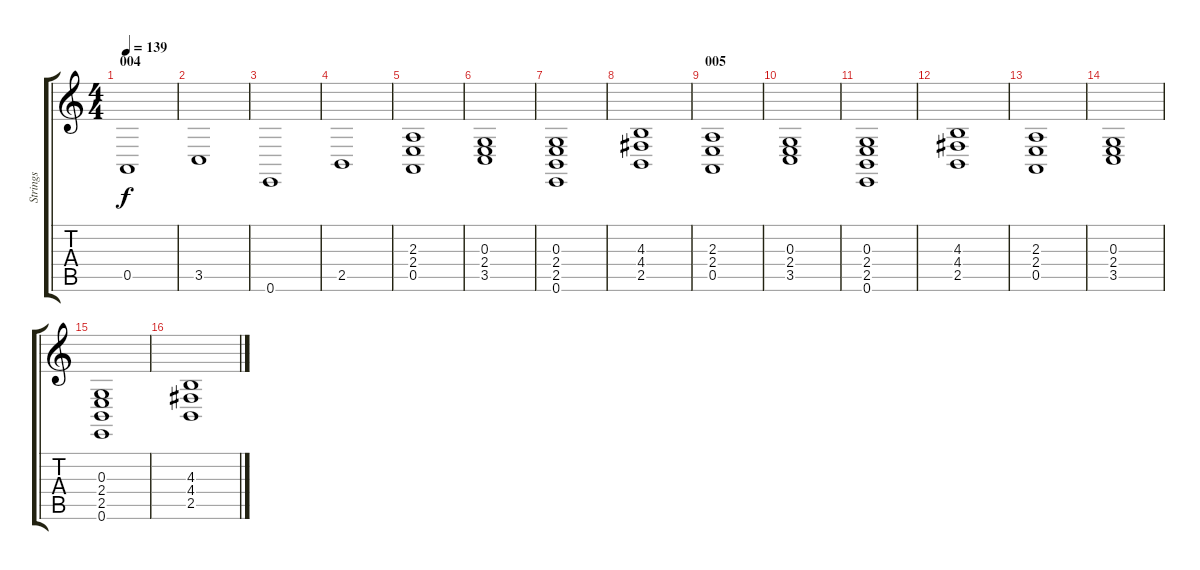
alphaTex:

\track ("Strings" "Strings") {instrument stringensemble1}
\staff {score tabs}
\tuning (E4 B3 G3 D3 A2 E2) {hide}
\ts (4 4)
\section ("" "004")
\tempo 139
\clef g2
\ks c
0.5.1{dy f} |
3.5.1 |
0.6.1 |
2.5.1 |
(2.3 2.4 0.5).1 |
(0.3 2.4 3.5).1 |
(0.3 2.4 2.5 0.6).1 |
(4.3 4.4 2.5).1 |
\section ("" "005")
(2.3 2.4 0.5).1 |
(0.3 2.4 3.5).1 |
(0.3 2.4 2.5 0.6).1 |
(4.3 4.4 2.5).1 |
(2.3 2.4 0.5).1 |
(0.3 2.4 3.5).1 |
(0.3 2.4 2.5 0.6).1 |
(4.3 4.4 2.5).1
